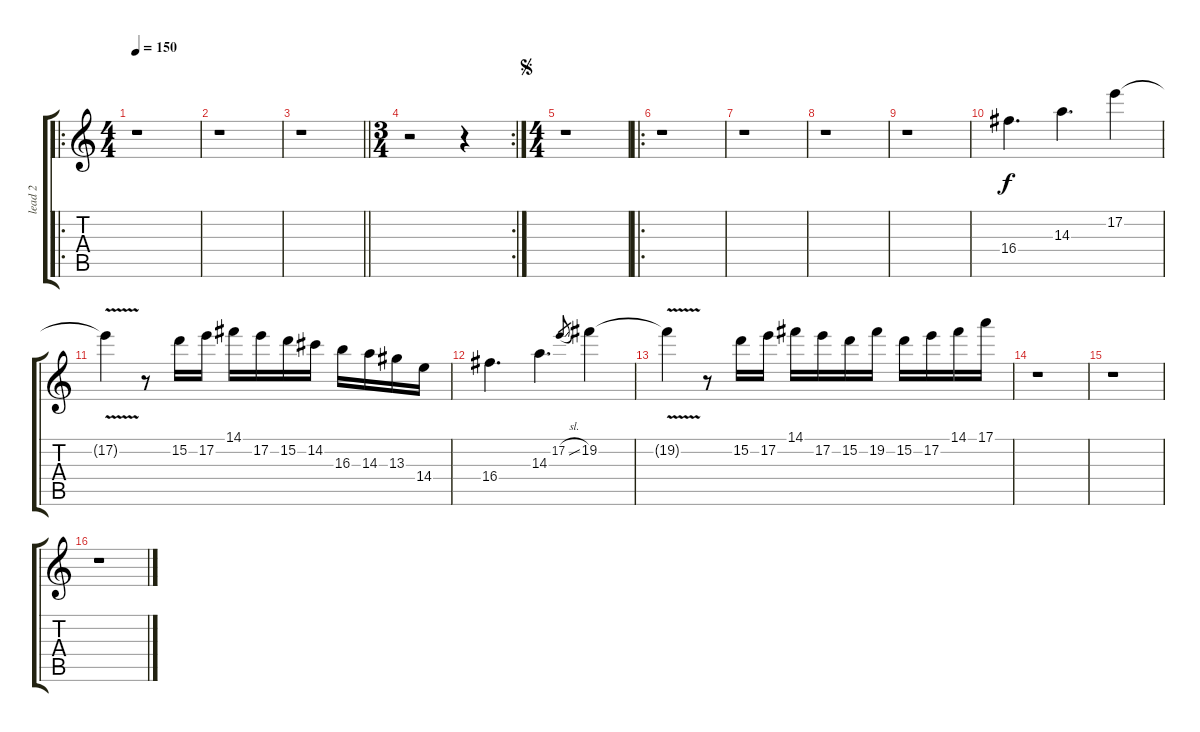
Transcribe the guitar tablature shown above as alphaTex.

\track ("lead 2" "lead 2") {instrument distortionguitar}
\staff {score tabs}
\tuning (E4 B3 G3 D3 A2 E2) {hide}
\ro
\ts (4 4)
\tempo 150
\clef g2
\ks c
r.1{dy f instrument distortionguitar} |
r.1 |
\barLineRight lightlight
r.1 |
\rc 2
\ts (3 4)
r.2 r.4 |
\ts (4 4)
\jump segno
r.1 |
\ro
r.1 |
r.1 |
r.1 |
r.1 |
16.4.4{d} 14.3.4{d} 17.2.4 |
17.2{v t}.4 r.8 15.2.16 17.2.16 14.1.16 17.2.16 15.2.16 14.2.16 16.3.16 14.3.16 13.3.16 14.4.16 |
16.4.4{d} 14.3.4{d} 17.2{sl}.8{gr} 19.2.4 |
19.2{v t}.4 r.8 15.2.16 17.2.16 14.1.16 17.2.16 15.2.16 19.2.16 15.2.16 17.2.16 14.1.16 17.1.16 |
r.1 |
r.1 |
r.1
